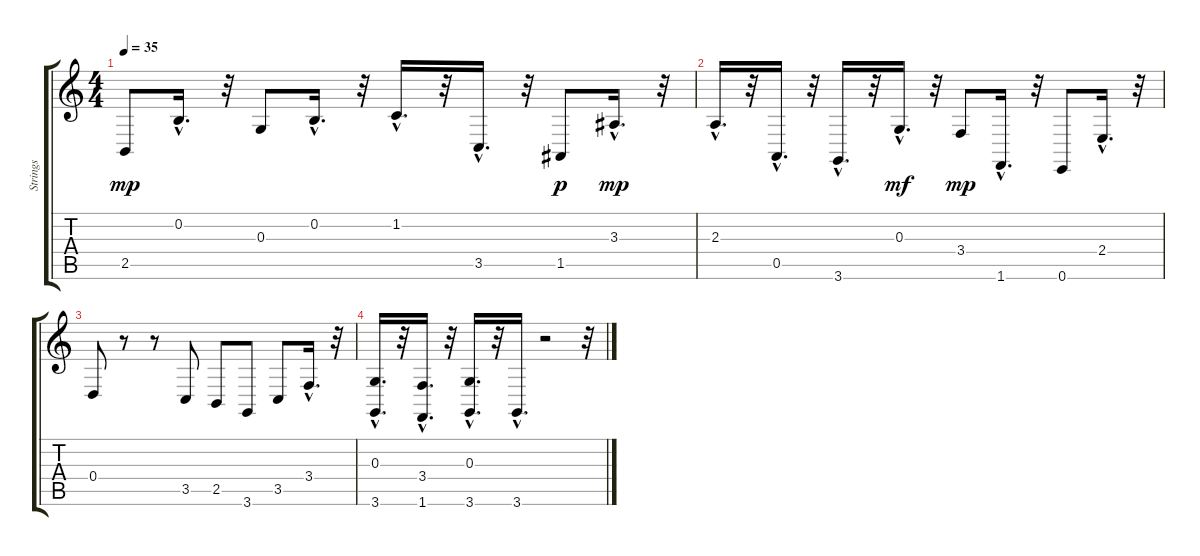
\track ("Strings" "Strings") {instrument stringensemble1}
\staff {score tabs}
\tuning (E4 B3 G3 D3 A2 E2) {hide}
\ts (4 4)
\tempo 35
\clef g2
\ks c
2.5.8{dy mp} 0.2{hac}.16{d} r.32 0.3.8 0.2{hac}.16{d} r.32 1.2{hac}.16{d} r.32 3.5{hac}.16{d} r.32 1.5.8{dy p} 3.3{hac}.16{d dy mp} r.32 |
2.3{hac}.16{d} r.32 0.5{hac}.16{d} r.32 3.6{hac}.16{d} r.32 0.3{hac}.16{d dy mf} r.32 3.4.8{dy mp} 1.6{hac}.16{d} r.32 0.6.8 2.4{hac}.16{d} r.32 |
0.4.8 r.8 r.8 3.5.8 2.5.8 3.6.8 3.5.8 3.4{hac}.16{d} r.32 |
(0.3{hac} 3.6{hac}).16{d} r.32 (3.4{hac} 1.6{hac}).16{d} r.32 (0.3{hac} 3.6{hac}).16{d} r.32 3.6{hac}.16{d} r.2 r.32
